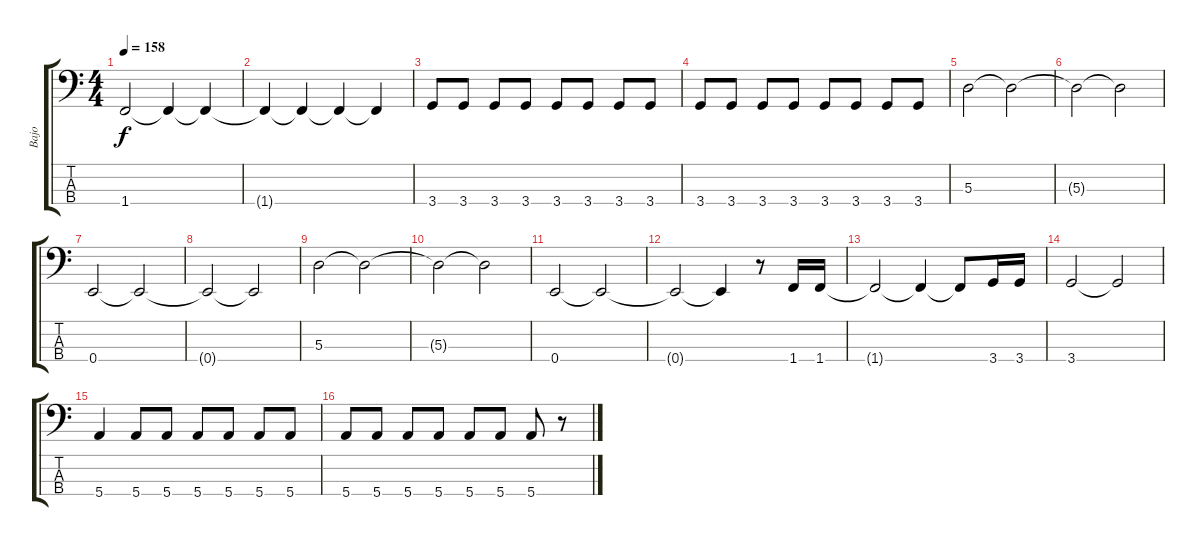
\track ("Bajo" "Bajo") {instrument electricbassfinger}
\staff {score tabs}
\tuning (G2 D2 A1 E1) {hide}
\ts (4 4)
\tempo 158
\clef f4
\ks c
1.4{t}.2{dy f} 1.4{t}.4 1.4{t}.4 |
1.4{t}.4 1.4{t}.4 1.4{t}.4 1.4{t}.4 |
3.4.8 3.4.8 3.4.8 3.4.8 3.4.8 3.4.8 3.4.8 3.4.8 |
3.4.8 3.4.8 3.4.8 3.4.8 3.4.8 3.4.8 3.4.8 3.4.8 |
5.3.2 5.3{t}.2 |
5.3{t}.2 5.3{t}.2 |
0.4.2 0.4{t}.2 |
0.4{t}.2 0.4{t}.2 |
5.3.2 5.3{t}.2 |
5.3{t}.2 5.3{t}.2 |
0.4.2 0.4{t}.2 |
0.4{t}.2 0.4{t}.4 r.8 1.4.16 1.4.16 |
1.4{t}.2 1.4{t}.4 1.4{t}.8 3.4.16 3.4.16 |
3.4.2 3.4{t}.2 |
5.4.4 5.4.8 5.4.8 5.4.8 5.4.8 5.4.8 5.4.8 |
5.4.8 5.4.8 5.4.8 5.4.8 5.4.8 5.4.8 5.4.8 r.8
